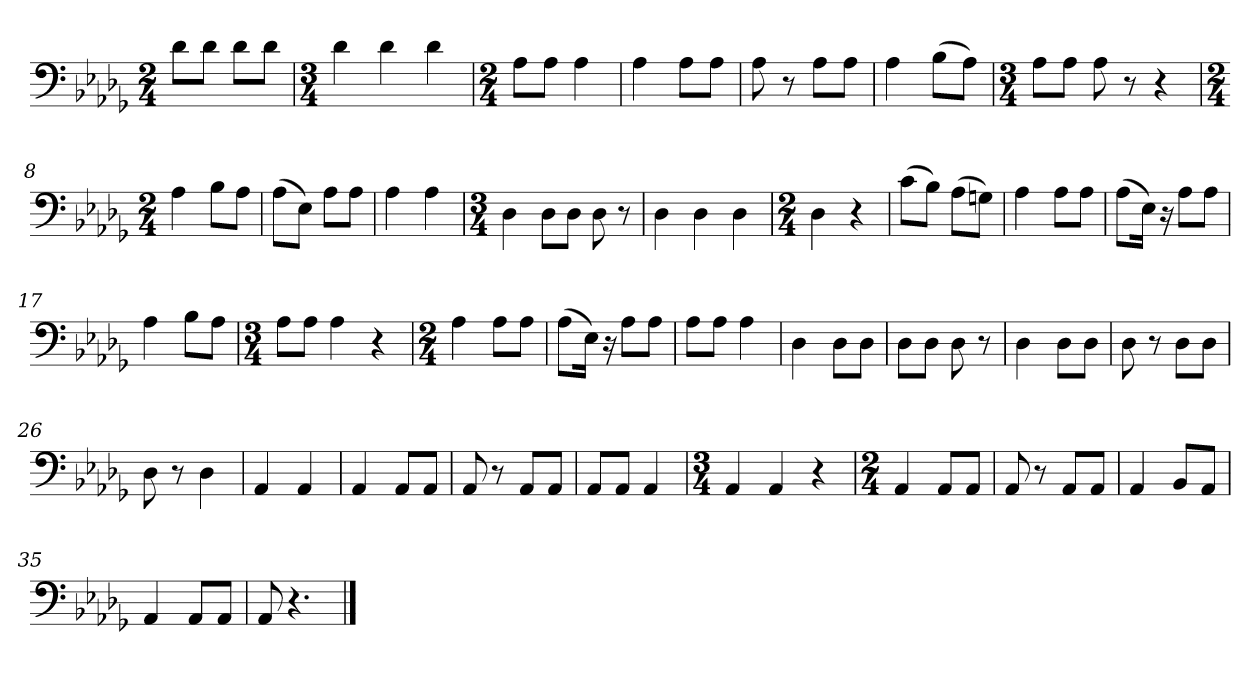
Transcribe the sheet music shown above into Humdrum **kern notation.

**kern
*part1
*staff1
*clefF4
*k[b-e-a-d-g-]
*M2/4
=1
8d-\L
8d-\J
8d-\L
8d-\J
=2
*M3/4
4d-\
4d-\
4d-\
=3
*M2/4
8A-\L
8A-\J
4A-\
=4
4A-\
8A-\L
8A-\J
=5
8A-\
8r
8A-\L
8A-\J
=6
4A-\
(8B-\L
8A-\J)
=7
*M3/4
8A-\L
8A-\J
8A-\
8r
4r
=8
*M2/4
4A-\
8B-\L
8A-\J
=9
(8A-\L
8E-\J)
8A-\L
8A-\J
=10
4A-\
4A-\
=11
*M3/4
4D-\
8D-\L
8D-\J
8D-\
8r
=12
4D-\
4D-\
4D-\
=13
*M2/4
4D-\
4r
=14
(8c\L
8B-\J)
(8A-\L
8Gn\J)
=15
4A-\
8A-\L
8A-\J
=16
(8A-\L
16E-\Jk)
16r
8A-\L
8A-\J
=17
4A-\
8B-\L
8A-\J
=18
*M3/4
8A-\L
8A-\J
4A-\
4r
=19
*M2/4
4A-\
8A-\L
8A-\J
=20
(8A-\L
16E-\Jk)
16r
8A-\L
8A-\J
=21
8A-\L
8A-\J
4A-\
=22
4D-\
8D-\L
8D-\J
=23
8D-\L
8D-\J
8D-\
8r
=24
4D-\
8D-\L
8D-\J
=25
8D-\
8r
8D-\L
8D-\J
=26
8D-\
8r
4D-\
=27
4AA-/
4AA-/
=28
4AA-/
8AA-/L
8AA-/J
=29
8AA-/
8r
8AA-/L
8AA-/J
=30
8AA-/L
8AA-/J
4AA-/
=31
*M3/4
4AA-/
4AA-/
4r
=32
*M2/4
4AA-/
8AA-/L
8AA-/J
=33
8AA-/
8r
8AA-/L
8AA-/J
=34
4AA-/
8BB-/L
8AA-/J
=35
4AA-/
8AA-/L
8AA-/J
=36
8AA-/
4.r
==
*-
